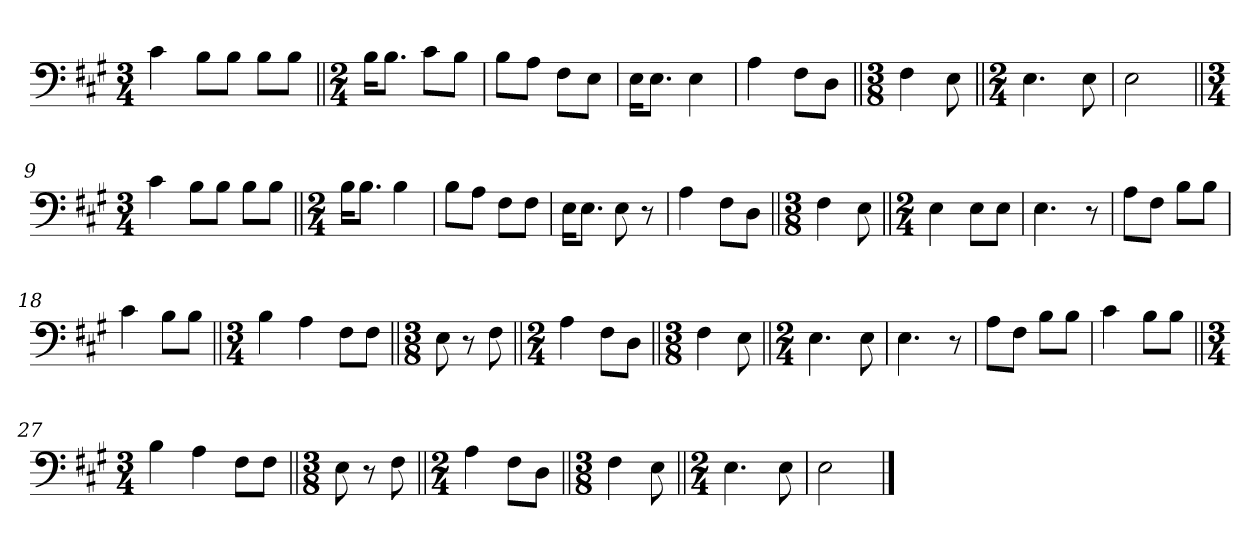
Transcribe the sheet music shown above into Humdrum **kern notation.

**kern
*part1
*staff1
*clefF4
*k[f#c#g#]
*M3/4
=1
4c#\
8B\L
8B\J
8B\L
8B\J
=2||
*M2/4
16B\KL
8.B\J
8c#\L
8B\J
=3
8B\L
8A\J
8F#\L
8E\J
=4
16E\KL
8.E\J
4E\
=5
4A\
8F#\L
8D\J
=6||
*M3/8
4F#\
8E\
=7||
*M2/4
4.E\
8E\
=8
2E\
=9||
*M3/4
4c#\
8B\L
8B\J
8B\L
8B\J
=10||
*M2/4
16B\KL
8.B\J
4B\
=11
8B\L
8A\J
8F#\L
8F#\J
=12
16E\KL
8.E\J
8E\
8r
=13
4A\
8F#\L
8D\J
=14||
*M3/8
4F#\
8E\
=15||
*M2/4
4E\
8E\L
8E\J
=16
4.E\
8r
=17
8A\L
8F#\J
8B\L
8B\J
=18
4c#\
8B\L
8B\J
=19||
*M3/4
4B\
4A\
8F#\L
8F#\J
=20||
*M3/8
8E\
8r
8F#\
=21||
*M2/4
4A\
8F#\L
8D\J
=22||
*M3/8
4F#\
8E\
=23||
*M2/4
4.E\
8E\
=24
4.E\
8r
=25
8A\L
8F#\J
8B\L
8B\J
=26
4c#\
8B\L
8B\J
=27||
*M3/4
4B\
4A\
8F#\L
8F#\J
=28||
*M3/8
8E\
8r
8F#\
=29||
*M2/4
4A\
8F#\L
8D\J
=30||
*M3/8
4F#\
8E\
=31||
*M2/4
4.E\
8E\
=32
2E\
==
*-
